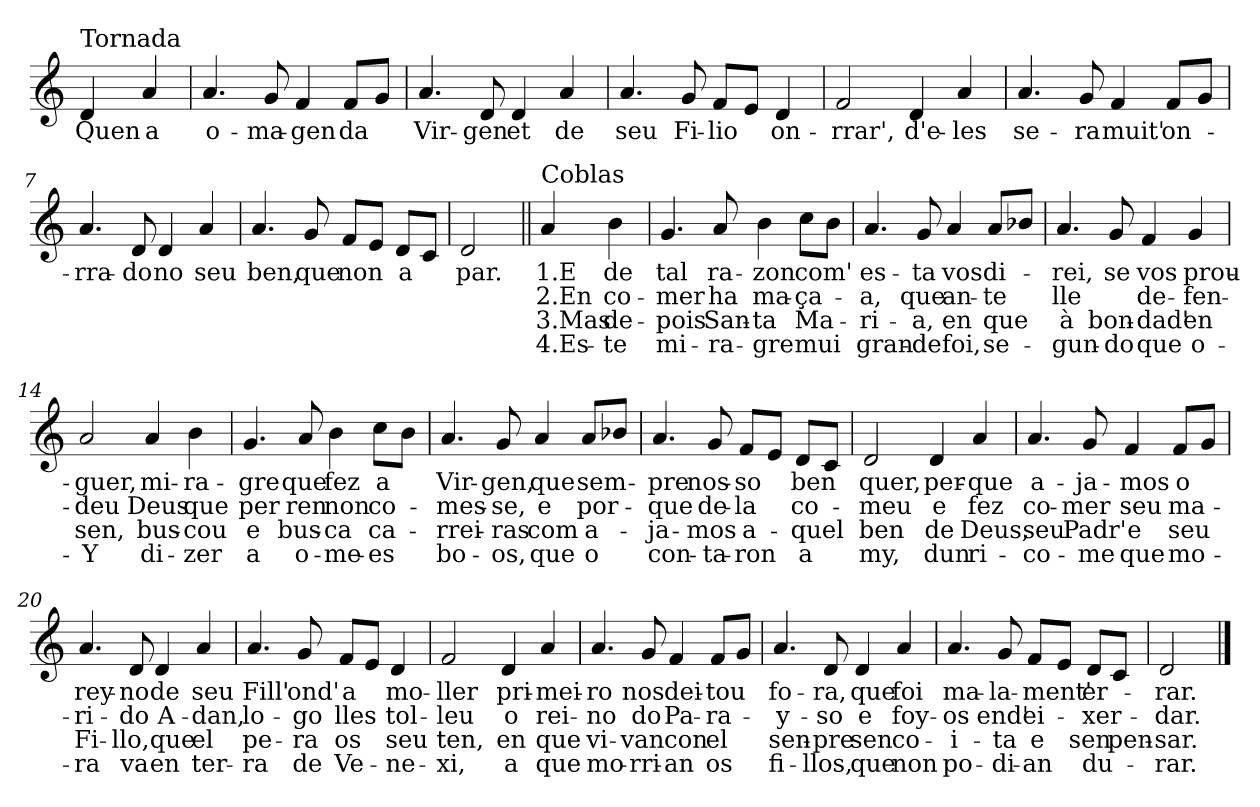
**kern	**text	**text	**text	**text
*part1	*part1	*part1	*part1	*part1
*staff1	*staff1	*staff1	*staff1	*staff1
*clefG2	*	*	*	*
*k[]	*	*	*	*
*C:	*	*	*	*
=1	=1	=1	=1	=1
!LO:TX:a:t=Tornada	!	!	!	!
4d/	Quen	.	.	.
4a/	a	.	.	.
=2	=2	=2	=2	=2
4.a/	o-	.	.	.
8g/	-ma-	.	.	.
4f/	-gen	.	.	.
8f/L	da	.	.	.
8g/J	.	.	.	.
=3	=3	=3	=3	=3
4.a/	Vir-	.	.	.
8d/	-gen	.	.	.
4d/	et	.	.	.
4a/	de	.	.	.
=4	=4	=4	=4	=4
4.a/	seu	.	.	.
8g/	Fi-	.	.	.
8f/L	-lio	.	.	.
8e/J	.	.	.	.
4d/	on-	.	.	.
=5	=5	=5	=5	=5
2f/	-rrar',	.	.	.
4d/	d'e-	.	.	.
4a/	-les	.	.	.
!!LO:LB:g=z
=6	=6	=6	=6	=6
4.a/	se-	.	.	.
8g/	-ra	.	.	.
4f/	muit'	.	.	.
8f/L	on-	.	.	.
8g/J	.	.	.	.
=7	=7	=7	=7	=7
4.a/	-rra-	.	.	.
8d/	-do	.	.	.
4d/	no	.	.	.
4a/	seu	.	.	.
=8	=8	=8	=8	=8
4.a/	ben,	.	.	.
8g/	que	.	.	.
8f/L	non	.	.	.
8e/J	.	.	.	.
8d/L	a	.	.	.
8c/J	.	.	.	.
=9	=9	=9	=9	=9
2d/	par.	.	.	.
!!LO:LB:g=z
=10||	=10||	=10||	=10||	=10||
!LO:TX:a:t=Coblas	!	!	!	!
4a/	1.E	2.En	3.Mas	4.Es-
4b\	de	co-	de-	-te
=11	=11	=11	=11	=11
4.g/	tal	-mer	-pois	mi-
8a/	ra-	ha	San-	-ra-
4b\	-zon	ma-	-ta	-gre
8cc\L	com'	-ça-	Ma-	mui
8b\J	.	.	.	.
=12	=12	=12	=12	=12
4.a/	es-	-a,	-ri-	gran-
8g/	-ta	que	-a,	-de
4a/	vos	an-	en	foi,
8a/L	di-	-te	que	se-
8b-/J	.	.	.	.
=13	=13	=13	=13	=13
4.a/	-rei,	lle	à	-gun-
8g/	se	.	bon-	-do
4f/	vos	de-	-dad'	que
4g/	prou-	-fen-	en	o-
!!LO:LB:g=z
=14	=14	=14	=14	=14
2a/	-guer,	-deu	sen,	-Y
4a/	mi-	Deus	bus-	di-
4b\	-ra-	que	-cou	-zer
=15	=15	=15	=15	=15
4.g/	-gre	per	e	a
8a/	que	ren	bus-	o-
4b\	fez	non	-ca	-me-
8cc\L	a	co-	ca-	-es
8b\J	.	.	.	.
=16	=16	=16	=16	=16
4.a/	Vir-	-mes-	-rrei-	bo-
8g/	-gen,	-se,	-ras	-os,
4a/	que	e	com	que
8a/L	sem-	por-	a-	o
8b-/J	.	.	.	.
=17	=17	=17	=17	=17
4.a/	-pre	-que	-ja-	con-
8g/	nos-	de-	-mos	-ta-
8f/L	-so	-la	a-	-ron
8e/J	.	.	.	.
8d/L	ben	co-	-quel	a
8c/J	.	.	.	.
!!LO:LB:g=z
=18	=18	=18	=18	=18
2d/	quer,	-meu	ben	my,
4d/	per-	e	de	dun
4a/	-que	fez	Deus,	ri-
=19	=19	=19	=19	=19
4.a/	a-	co-	seu	-co-
8g/	-ja-	-mer	Padr'	-me
4f/	-mos	seu	e	que
8f/L	o	ma-	seu	mo-
8g/J	.	.	.	.
=20	=20	=20	=20	=20
4.a/	rey-	-ri-	Fi-	-ra
8d/	-no	-do	-llo,	va
4d/	de	A-	que	en
4a/	seu	-dan,	el	ter-
=21	=21	=21	=21	=21
4.a/	Fill'	lo-	pe-	-ra
8g/	ond'	-go	-ra	de
8f/L	a	lles	os	Ve-
8e/J	.	.	.	.
4d/	mo-	tol-	seu	-ne-
!!LO:LB:g=z
=22	=22	=22	=22	=22
2f/	-ller	-leu	ten,	-xi,
4d/	pri-	o	en	a
4a/	-mei-	rei-	que	que
=23	=23	=23	=23	=23
4.a/	-ro	-no	vi-	mo-
8g/	nos	do	-van	-rri-
4f/	dei-	Pa-	con	-an
8f/L	-tou	-ra-	el	os
8g/J	.	.	.	.
=24	=24	=24	=24	=24
4.a/	fo-	-y-	sen-	fi-
8d/	-ra,	-so	-pre	-llos,
4d/	que	e	sen	que
4a/	foi	foy-	co-	non
=25	=25	=25	=25	=25
4.a/	ma-	-os	-i-	po-
8g/	-la-	end'	-ta	-di-
8f/L	-ment'	ei-	e	-an
8e/J	.	.	.	.
8d/L	er-	-xer-	sen	du-
8c/J	.	.	pen-	.
=26	=26	=26	=26	=26
2d/	-rar.	-dar.	-sar.	-rar.
==	==	==	==	==
*-	*-	*-	*-	*-
